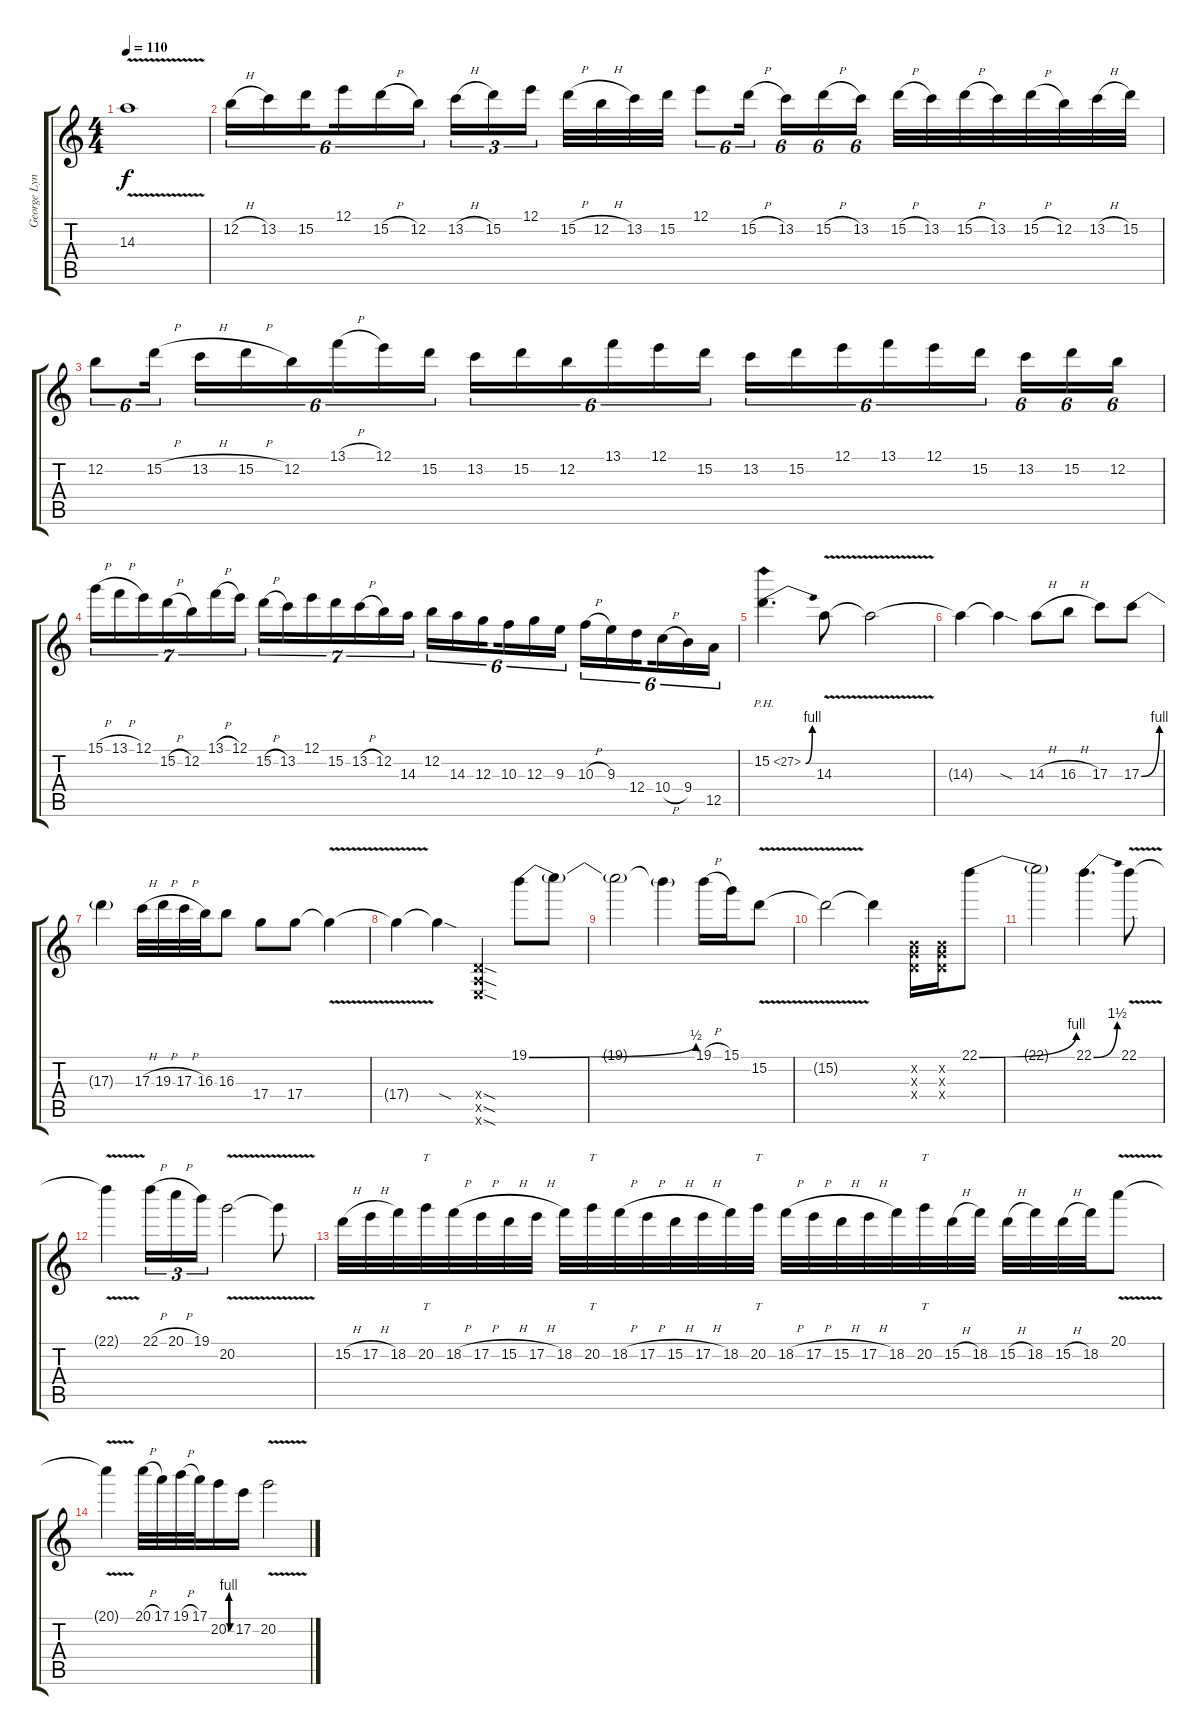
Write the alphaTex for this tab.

\track ("George Lynch Lead" "George Lyn") {instrument distortionguitar}
\staff {score tabs}
\tuning (E4 B3 G3 D3 A2 E2) {hide}
\ts (4 4)
\tempo 110
\clef g2
\ks c
14.3{v t}.1{dy f} |
12.2{h}.16{tu (6 4)} 13.2.16{tu (6 4)} 15.2.16{tu (6 4) beam splitsecondary} 12.1.16{tu (6 4)} 15.2{h}.16{tu (6 4)} 12.2.16{tu (6 4)} 13.2{h}.16{tu (3 2)} 15.2.16{tu (3 2)} 12.1.16{tu (3 2) beam splitsecondary} 15.2{h}.32 12.2{h}.32 13.2.32 15.2.32 12.1.8{tu (6 4)} 15.2{h}.16{tu (6 4) beam splitsecondary} 13.2.16{tu (6 4)} 15.2{h}.16{tu (6 4)} 13.2.16{tu (6 4)} 15.2{h}.32 13.2.32 15.2{h}.32 13.2.32 15.2{h}.32 12.2.32 13.2{h}.32 15.2.32 |
12.2.8{tu (6 4)} 15.2{h}.16{tu (6 4) beam splitsecondary} 13.2{h}.16{tu (6 4)} 15.2{h}.16{tu (6 4)} 12.2.16{tu (6 4)} 13.1{h}.16{tu (6 4)} 12.1.16{tu (6 4)} 15.2.16{tu (6 4) beam splitsecondary} 13.2.16{tu (6 4)} 15.2.16{tu (6 4)} 12.2.16{tu (6 4)} 13.1.16{tu (6 4)} 12.1.16{tu (6 4)} 15.2.16{tu (6 4) beam splitsecondary} 13.2.16{tu (6 4)} 15.2.16{tu (6 4)} 12.1.16{tu (6 4)} 13.1.16{tu (6 4)} 12.1.16{tu (6 4)} 15.2.16{tu (6 4) beam splitsecondary} 13.2.16{tu (6 4)} 15.2.16{tu (6 4)} 12.2.16{tu (6 4)} |
15.1{h}.16{tu (7 4)} 13.1{h}.16{tu (7 4)} 12.1.16{tu (7 4)} 15.2{h}.16{tu (7 4)} 12.2.16{tu (7 4)} 13.1{h}.16{tu (7 4)} 12.1.16{tu (7 4)} 15.2{h}.16{tu (7 4)} 13.2.16{tu (7 4)} 12.1.16{tu (7 4)} 15.2.16{tu (7 4)} 13.2{h}.16{tu (7 4)} 12.2.16{tu (7 4)} 14.3.16{tu (7 4)} 12.2.16{tu (6 4)} 14.3.16{tu (6 4)} 12.3.16{tu (6 4) beam splitsecondary} 10.3.16{tu (6 4)} 12.3.16{tu (6 4)} 9.3.16{tu (6 4)} 10.3{h}.16{tu (6 4)} 9.3.16{tu (6 4)} 12.4.16{tu (6 4) beam splitsecondary} 10.4{h}.16{tu (6 4)} 9.4.16{tu (6 4)} 12.5.16{tu (6 4)} |
15.2{be (bend 0 0 60 4) ph 12}.4{d} 14.3{v}.8 14.3{t}.2 |
14.3{t}.4 14.3{sod t}.4 14.3{h}.8 16.3{h}.8 17.3.8 17.3{be (bend 0 0 60 4)}.8 |
17.3{t}.4 17.3{h}.32 19.3{h}.32 17.3{h}.32 16.3.32 16.3.8 17.4.8 17.4.8 17.4{v t}.4 |
17.4{t}.4 17.4{sod t}.4 (0.4{sod x} 0.5{sod x} 0.6{sod x}).4 19.1{be (bend 0 0 60 2)}.8 19.1{t}.8 |
19.1{t}.2 19.1{t}.4 19.1{h}.16 15.1.16 15.2{v}.8 |
15.2{t}.2 15.2{t}.4 (0.2{x} 0.3{x} 0.4{x}).16 (0.2{x} 0.3{x} 0.4{x}).16 22.1{be (bend 0 0 60 4)}.8 |
22.1{t}.2 22.1{be (bend 0 0 60 6)}.4{d} 22.1{v}.8 |
22.1{t}.4 22.1{h}.16{tu (3 2)} 20.1{h}.16{tu (3 2)} 19.1.16{tu (3 2)} 20.2{v}.2 20.2{t}.8 |
15.2{h}.32 17.2{h}.32 18.2.32 20.2.32{tt} 18.2{h}.32 17.2{h}.32 15.2{h}.32 17.2{h}.32 18.2.32 20.2.32{tt} 18.2{h}.32 17.2{h}.32 15.2{h}.32 17.2{h}.32 18.2.32 20.2.32{tt} 18.2{h}.32 17.2{h}.32 15.2{h}.32 17.2{h}.32 18.2.32 20.2.32{tt} 15.2{h}.32 18.2.32 15.2{h}.32 18.2.32 15.2{h}.32 18.2.32 20.1{v}.8 |
20.1{t}.4 20.1{h}.32 17.1.32 19.1{h}.32 17.1.32 20.2{be (custom 0 0 10 4 20 4 30 0 60 0)}.16 17.2.16 20.2{v}.2
